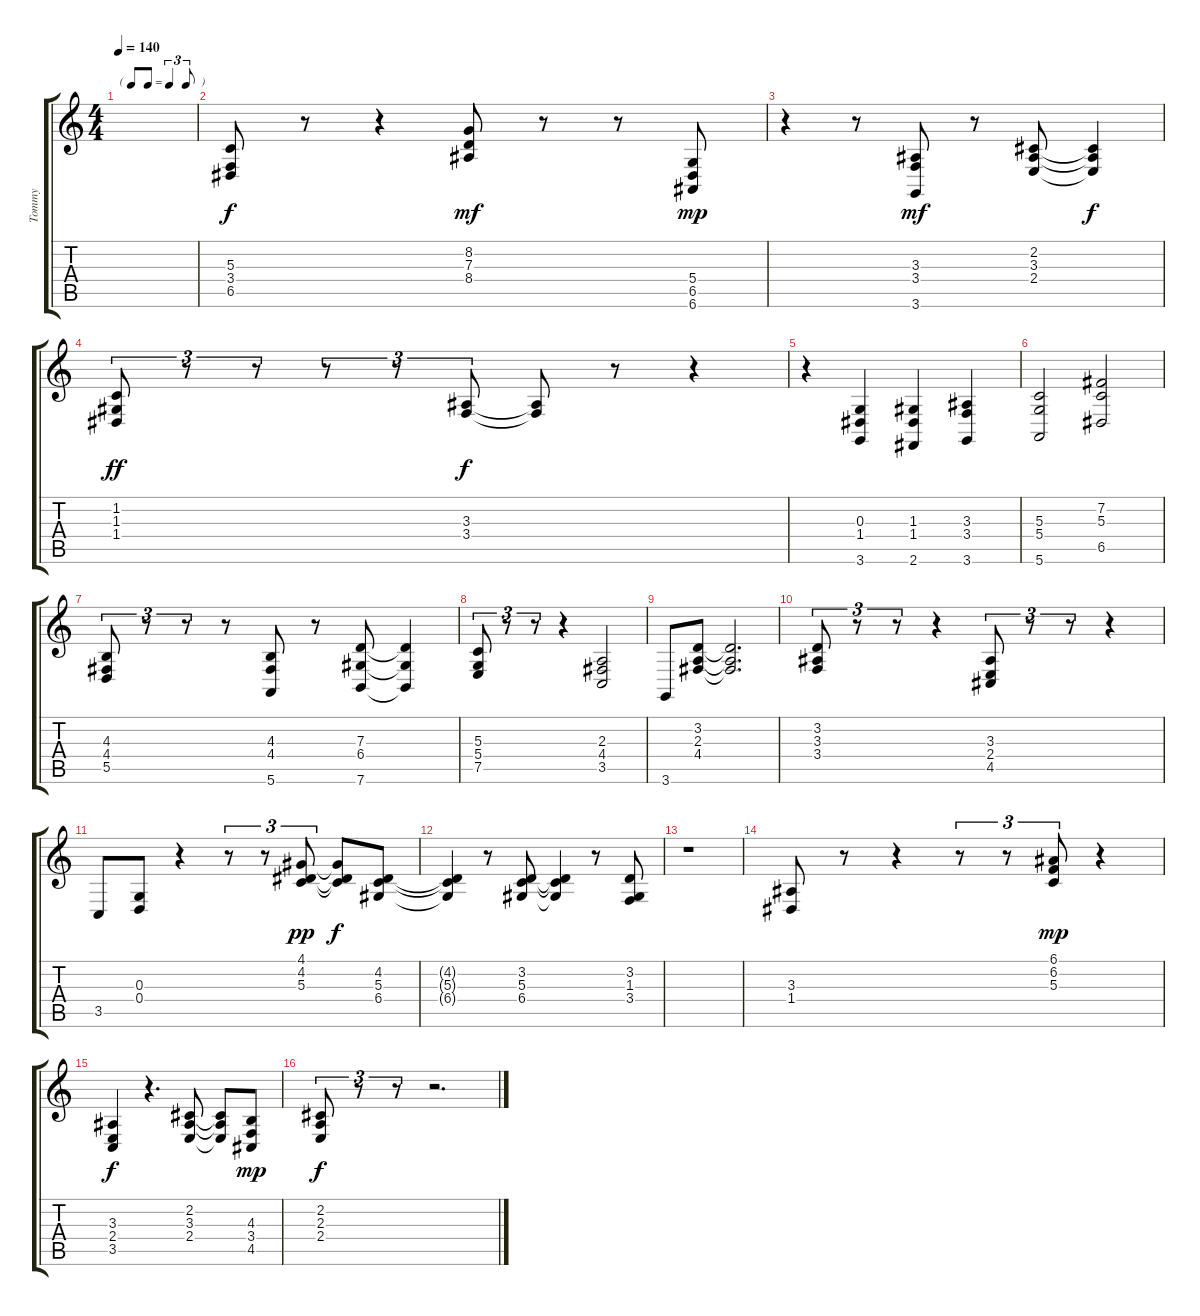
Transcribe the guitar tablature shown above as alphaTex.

\track ("Tommy" "Tommy") {instrument electricgrandpiano}
\staff {score tabs}
\tuning (E4 B3 G3 D3 A2 E2) {hide}
\ts (4 4)
\tf triplet8th
\tempo 140
\clef g2
\ks c
|
(5.3 3.4 6.5).8 r.8 r.4 (8.2 7.3 8.4).8{dy mf} r.8 r.8 (5.4 6.5 6.6).8{dy mp} |
r.4 r.8 (3.3 3.4 3.6).8{dy mf} r.8 (2.2 3.3 2.4).8 (2.2{t} 3.3{t} 2.4{t}).4{dy f} |
(1.2 1.3 1.4).8{tu (3 2) dy ff} r.8{tu (3 2)} r.8{tu (3 2)} r.8{tu (3 2)} r.8{tu (3 2)} (3.3 3.4).8{tu (3 2) dy f} (3.3{t} 3.4{t}).8 r.8 r.4 |
r.4 (0.3 1.4 3.6).4 (1.3 1.4 2.6).4 (3.3 3.4 3.6).4 |
(5.3 5.4 5.6).2 (7.2 5.3 6.5).2 |
(4.3 4.4 5.5).8{tu (3 2)} r.8{tu (3 2)} r.8{tu (3 2)} r.8 (4.3 4.4 5.6).8 r.8 (7.3 6.4 7.6).8 (7.3{t} 6.4{t} 7.6{t}).4 |
(5.3 5.4 7.5).8{tu (3 2)} r.8{tu (3 2)} r.8{tu (3 2)} r.4 (2.3 4.4 3.5).2 |
3.6.8 (3.2 2.3 4.4).8 (3.2{t} 2.3{t} 4.4{t}).2{d} |
(3.2 3.3 3.4).8{tu (3 2)} r.8{tu (3 2)} r.8{tu (3 2)} r.4 (3.3 2.4 4.5).8{tu (3 2)} r.8{tu (3 2)} r.8{tu (3 2)} r.4 |
3.5.8 (0.3 0.4).8 r.4 r.8{tu (3 2)} r.8{tu (3 2)} (4.1 4.2 5.3).8{tu (3 2) dy pp} (4.1{t} 4.2{t} 5.3{t}).8{dy f} (4.2 5.3 6.4).8 |
(4.2{t} 5.3{t} 6.4{t}).4 r.8 (3.2 5.3 6.4).8 (3.2{t} 5.3{t} 6.4{t}).4 r.8 (3.2 1.3 3.4).8 |
r.1 |
(3.3 1.4).8 r.8 r.4 r.8{tu (3 2)} r.8{tu (3 2)} (6.1 6.2 5.3).8{tu (3 2) dy mp} r.4 |
(3.3 2.4 3.5).4{dy f} r.4{d} (2.2 3.3 2.4).8 (2.2{t} 3.3{t} 2.4{t}).8 (4.3 3.4 4.5).8{dy mp} |
(2.2 2.3 2.4).8{tu (3 2) dy f} r.8{tu (3 2)} r.8{tu (3 2)} r.2{d}
